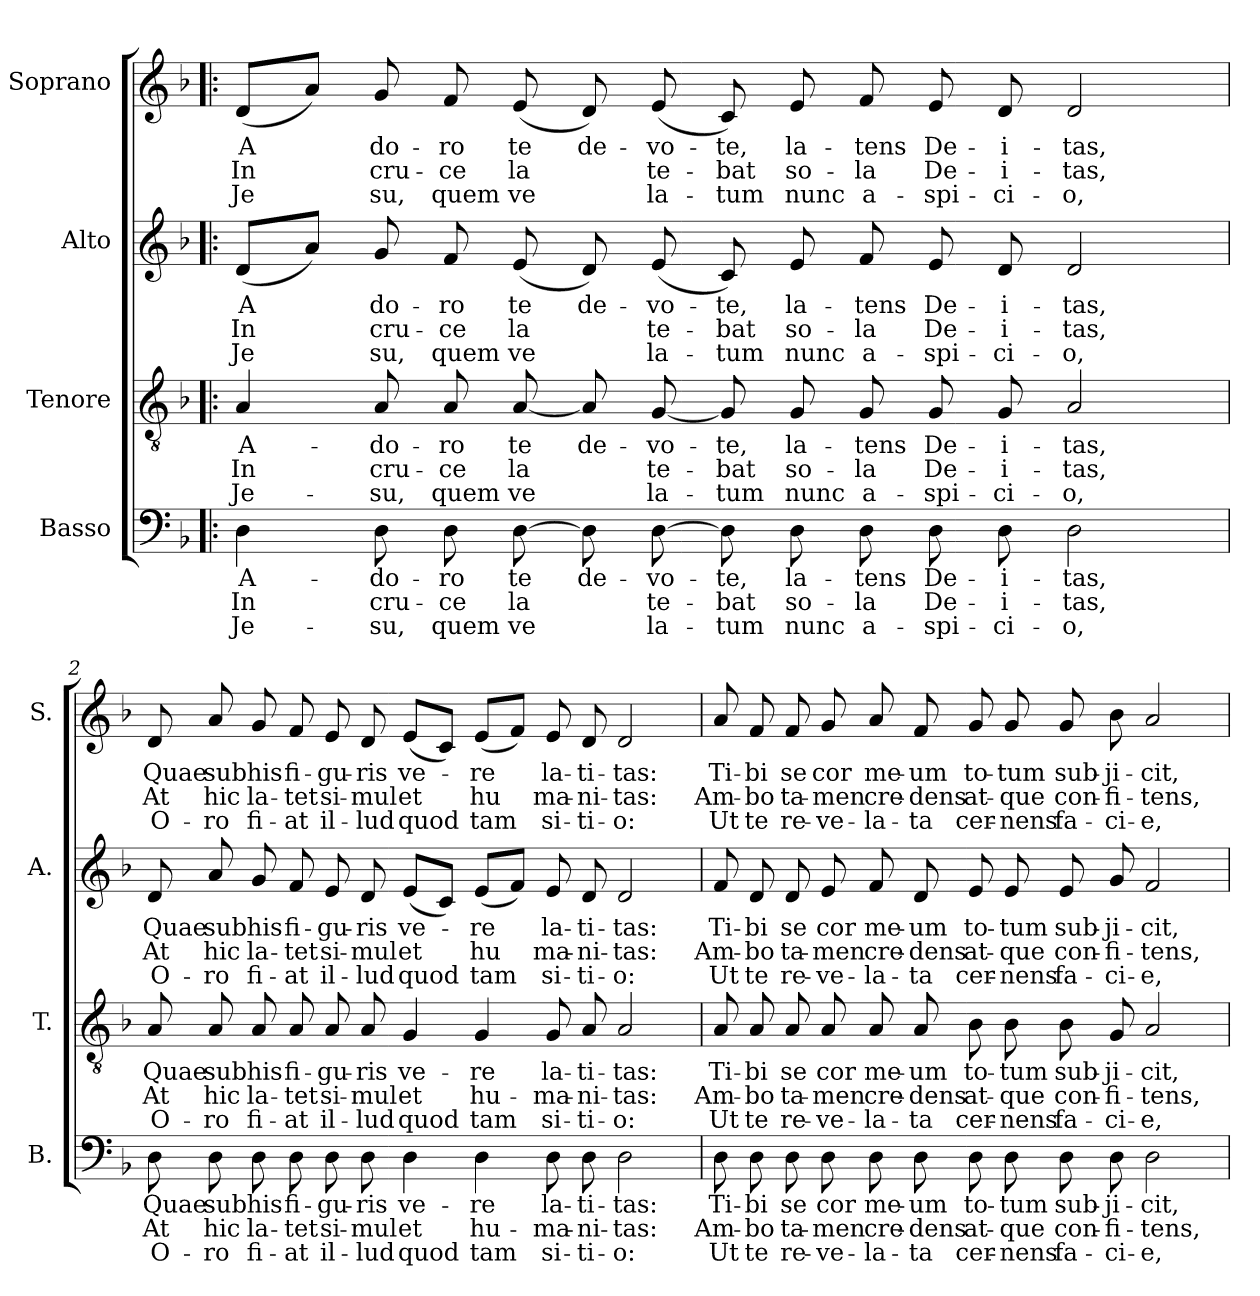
**kern	**text	**text	**text	**kern	**text	**text	**text	**kern	**text	**text	**text	**kern	**text	**text	**text
*part4	*part4	*part4	*part4	*part3	*part3	*part3	*part3	*part2	*part2	*part2	*part2	*part1	*part1	*part1	*part1
*staff4	*staff4	*staff4	*staff4	*staff3	*staff3	*staff3	*staff3	*staff2	*staff2	*staff2	*staff2	*staff1	*staff1	*staff1	*staff1
*I"Basso	*	*	*	*I"Tenore	*	*	*	*I"Alto	*	*	*	*I"Soprano	*	*	*
*I'B.	*	*	*	*I'T.	*	*	*	*I'A.	*	*	*	*I'S.	*	*	*
!!LO:PB:g=z
*stria5	*	*	*	*stria5	*	*	*	*stria5	*	*	*	*stria5	*	*	*
*clefF4	*	*	*	*clefGv2	*	*	*	*clefG2	*	*	*	*clefG2	*	*	*
*k[b-]	*	*	*	*k[b-]	*	*	*	*k[b-]	*	*	*	*k[b-]	*	*	*
*F:	*	*	*	*F:	*	*	*	*F:	*	*	*	*F:	*	*	*
=1!|:	=1!|:	=1!|:	=1!|:	=1!|:	=1!|:	=1!|:	=1!|:	=1!|:	=1!|:	=1!|:	=1!|:	=1!|:	=1!|:	=1!|:	=1!|:
!	!LO:LY:b:cj	!LO:LY:b:cj	!LO:LY:b:cj	!	!LO:LY:b:cj	!LO:LY:b:cj	!LO:LY:b:cj	!	!LO:LY:b:cj	!LO:LY:b:cj	!LO:LY:b:cj	!	!LO:LY:b:cj	!LO:LY:b:cj	!LO:LY:b:cj
4D\	A-	-In	Je-	4A/	A-	-In	Je-	(<8d/L	A-	-In	Je-	(<8d/L	A-	-In	Je-
!	!	!	!	!	!	!	!	!	!LO:LY:b:cj	!LO:LY:b:cj	!LO:LY:b:cj	!	!LO:LY:b:cj	!LO:LY:b:cj	!LO:LY:b:cj
.	.	.	.	.	.	.	.	8a/J)	--	--	--	8a/J)	--	--	--
!	!LO:LY:b:cj	!LO:LY:b:cj	!LO:LY:b:cj	!	!LO:LY:b:cj	!LO:LY:b:cj	!LO:LY:b:cj	!	!LO:LY:b:cj	!LO:LY:b:cj	!LO:LY:b:cj	!	!LO:LY:b:cj	!LO:LY:b:cj	!LO:LY:b:cj
8D\	-do-	-cru-	-su,	8A/	-do-	-cru-	-su,	8g/	-do-	-cru-	-su,	8g/	-do-	-cru-	-su,
!	!LO:LY:b:cj	!LO:LY:b:cj	!LO:LY:b:cj	!	!LO:LY:b:cj	!LO:LY:b:cj	!LO:LY:b:cj	!	!LO:LY:b:cj	!LO:LY:b:cj	!LO:LY:b:cj	!	!LO:LY:b:cj	!LO:LY:b:cj	!LO:LY:b:cj
8D\	ro	ce	quem	8A/	ro	ce	quem	8f/	ro	ce	quem	8f/	ro	ce	quem
!	!LO:LY:b:cj	!LO:LY:b:cj	!LO:LY:b:cj	!	!LO:LY:b:cj	!LO:LY:b:cj	!LO:LY:b:cj	!	!LO:LY:b:cj	!LO:LY:b:cj	!LO:LY:b:cj	!	!LO:LY:b:cj	!LO:LY:b:cj	!LO:LY:b:cj
[>8D\	te	la-	-ve-	[<8A/	te	la-	-ve-	(<8e/	te	la-	-ve-	(<8e/	te	la-	-ve-
!	!LO:LY:b:cj	!LO:LY:b:cj	!LO:LY:b:cj	!	!LO:LY:b:cj	!LO:LY:b:cj	!LO:LY:b:cj	!	!LO:LY:b:cj	!LO:LY:b:cj	!LO:LY:b:cj	!	!LO:LY:b:cj	!LO:LY:b:cj	!LO:LY:b:cj
8D\]	-de-	--	--	8A/]	-de-	--	--	8d/)	-de-	--	--	8d/)	-de-	--	--
!	!LO:LY:b:cj	!LO:LY:b:cj	!LO:LY:b:cj	!	!LO:LY:b:cj	!LO:LY:b:cj	!LO:LY:b:cj	!	!LO:LY:b:cj	!LO:LY:b:cj	!LO:LY:b:cj	!	!LO:LY:b:cj	!LO:LY:b:cj	!LO:LY:b:cj
[>8D\	-vo-	-te-	-la-	[<8G/	-vo-	-te-	-la-	(<8e/	-vo-	-te-	-la-	(<8e/	-vo-	-te-	-la-
!	!LO:LY:b:cj	!LO:LY:b:cj	!LO:LY:b:cj	!	!LO:LY:b:cj	!LO:LY:b:cj	!LO:LY:b:cj	!	!LO:LY:b:cj	!LO:LY:b:cj	!LO:LY:b:cj	!	!LO:LY:b:cj	!LO:LY:b:cj	!LO:LY:b:cj
8D\]	-te,	bat	tum	8G/]	-te,	bat	tum	8c/)	-te,	bat	tum	8c/)	-te,	bat	tum
!	!LO:LY:b:cj	!LO:LY:b:cj	!LO:LY:b:cj	!	!LO:LY:b:cj	!LO:LY:b:cj	!LO:LY:b:cj	!	!LO:LY:b:cj	!LO:LY:b:cj	!LO:LY:b:cj	!	!LO:LY:b:cj	!LO:LY:b:cj	!LO:LY:b:cj
8D\	la-	-so-	-nunc	8G/	la-	-so-	-nunc	8e/	la-	-so-	-nunc	8e/	la-	-so-	-nunc
!	!LO:LY:b:cj	!LO:LY:b:cj	!LO:LY:b:cj	!	!LO:LY:b:cj	!LO:LY:b:cj	!LO:LY:b:cj	!	!LO:LY:b:cj	!LO:LY:b:cj	!LO:LY:b:cj	!	!LO:LY:b:cj	!LO:LY:b:cj	!LO:LY:b:cj
8D\	tens	la	a-	8G/	tens	la	a-	8f/	tens	la	a-	8f/	tens	la	a-
!	!LO:LY:b:cj	!LO:LY:b:cj	!LO:LY:b:cj	!	!LO:LY:b:cj	!LO:LY:b:cj	!LO:LY:b:cj	!	!LO:LY:b:cj	!LO:LY:b:cj	!LO:LY:b:cj	!	!LO:LY:b:cj	!LO:LY:b:cj	!LO:LY:b:cj
8D\	-De-	-De-	-spi-	8G/	-De-	-De-	-spi-	8e/	-De-	-De-	-spi-	8e/	-De-	-De-	-spi-
!	!LO:LY:b:cj	!LO:LY:b:cj	!LO:LY:b:cj	!	!LO:LY:b:cj	!LO:LY:b:cj	!LO:LY:b:cj	!	!LO:LY:b:cj	!LO:LY:b:cj	!LO:LY:b:cj	!	!LO:LY:b:cj	!LO:LY:b:cj	!LO:LY:b:cj
8D\	-i-	-i-	-ci-	8G/	-i-	-i-	-ci-	8d/	-i-	-i-	-ci-	8d/	-i-	-i-	-ci-
!	!LO:LY:b:cj	!LO:LY:b:cj	!LO:LY:b:cj	!	!LO:LY:b:cj	!LO:LY:b:cj	!LO:LY:b:cj	!	!LO:LY:b:cj	!LO:LY:b:cj	!LO:LY:b:cj	!	!LO:LY:b:cj	!LO:LY:b:cj	!LO:LY:b:cj
2D\	-tas,	tas,	o,	2A/	-tas,	tas,	o,	2d/	-tas,	tas,	o,	2d/	-tas,	tas,	o,
!!LO:LB:g=z
=2	=2	=2	=2	=2	=2	=2	=2	=2	=2	=2	=2	=2	=2	=2	=2
!	!LO:LY:b:cj	!LO:LY:b:cj	!LO:LY:b:cj	!	!LO:LY:b:cj	!LO:LY:b:cj	!LO:LY:b:cj	!	!LO:LY:b:cj	!LO:LY:b:cj	!LO:LY:b:cj	!	!LO:LY:b:cj	!LO:LY:b:cj	!LO:LY:b:cj
8D\	Quae	At	O-	8A/	Quae	At	O-	8d/	Quae	At	O-	8d/	Quae	At	O-
!	!LO:LY:b:cj	!LO:LY:b:cj	!LO:LY:b:cj	!	!LO:LY:b:cj	!LO:LY:b:cj	!LO:LY:b:cj	!	!LO:LY:b:cj	!LO:LY:b:cj	!LO:LY:b:cj	!	!LO:LY:b:cj	!LO:LY:b:cj	!LO:LY:b:cj
8D\	-sub	hic	ro	8A/	-sub	hic	ro	8a/	-sub	hic	ro	8a/	-sub	hic	ro
!	!LO:LY:b:cj	!LO:LY:b:cj	!LO:LY:b:cj	!	!LO:LY:b:cj	!LO:LY:b:cj	!LO:LY:b:cj	!	!LO:LY:b:cj	!LO:LY:b:cj	!LO:LY:b:cj	!	!LO:LY:b:cj	!LO:LY:b:cj	!LO:LY:b:cj
8D\	his	la-	-fi-	8A/	his	la-	-fi-	8g/	his	la-	-fi-	8g/	his	la-	-fi-
!	!LO:LY:b:cj	!LO:LY:b:cj	!LO:LY:b:cj	!	!LO:LY:b:cj	!LO:LY:b:cj	!LO:LY:b:cj	!	!LO:LY:b:cj	!LO:LY:b:cj	!LO:LY:b:cj	!	!LO:LY:b:cj	!LO:LY:b:cj	!LO:LY:b:cj
8D\	-fi-	-tet	at	8A/	-fi-	-tet	at	8f/	-fi-	-tet	at	8f/	-fi-	-tet	at
!	!LO:LY:b:cj	!LO:LY:b:cj	!LO:LY:b:cj	!	!LO:LY:b:cj	!LO:LY:b:cj	!LO:LY:b:cj	!	!LO:LY:b:cj	!LO:LY:b:cj	!LO:LY:b:cj	!	!LO:LY:b:cj	!LO:LY:b:cj	!LO:LY:b:cj
8D\	gu-	-si-	-il-	8A/	gu-	-si-	-il-	8e/	gu-	-si-	-il-	8e/	gu-	-si-	-il-
!	!LO:LY:b:cj	!LO:LY:b:cj	!LO:LY:b:cj	!	!LO:LY:b:cj	!LO:LY:b:cj	!LO:LY:b:cj	!	!LO:LY:b:cj	!LO:LY:b:cj	!LO:LY:b:cj	!	!LO:LY:b:cj	!LO:LY:b:cj	!LO:LY:b:cj
8D\	-ris	mul	lud	8A/	-ris	mul	lud	8d/	-ris	mul	lud	8d/	-ris	mul	lud
!	!LO:LY:b:cj	!LO:LY:b:cj	!LO:LY:b:cj	!	!LO:LY:b:cj	!LO:LY:b:cj	!LO:LY:b:cj	!	!LO:LY:b:cj	!LO:LY:b:cj	!LO:LY:b:cj	!	!LO:LY:b:cj	!LO:LY:b:cj	!LO:LY:b:cj
4D\	ve-	-et	quod	4G/	ve-	-et	quod	(<8e/L	ve-	-et	quod	(<8e/L	ve-	-et	quod
!	!	!	!	!	!	!	!	!	!LO:LY:b:cj	!LO:LY:b:cj	!LO:LY:b:cj	!	!LO:LY:b:cj	!LO:LY:b:cj	!LO:LY:b:cj
.	.	.	.	.	.	.	.	8c/J)	.	.	-	8c/J)	.	.	-
!	!LO:LY:b:cj	!LO:LY:b:cj	!LO:LY:b:cj	!	!LO:LY:b:cj	!LO:LY:b:cj	!LO:LY:b:cj	!	!LO:LY:b:cj	!LO:LY:b:cj	!LO:LY:b:cj	!	!LO:LY:b:cj	!LO:LY:b:cj	!LO:LY:b:cj
4D\	re	hu-	-tam	4G/	re	hu-	-tam	(<8e/L	-re	hu-	-tam	(<8e/L	-re	hu-	-tam
!	!	!	!	!	!	!	!	!	!LO:LY:b:cj	!LO:LY:b:cj	!LO:LY:b:cj	!	!LO:LY:b:cj	!LO:LY:b:cj	!LO:LY:b:cj
.	.	.	.	.	.	.	.	8f/J)	.	-	--	8f/J)	.	-	--
!	!LO:LY:b:cj	!LO:LY:b:cj	!LO:LY:b:cj	!	!LO:LY:b:cj	!LO:LY:b:cj	!LO:LY:b:cj	!	!LO:LY:b:cj	!LO:LY:b:cj	!LO:LY:b:cj	!	!LO:LY:b:cj	!LO:LY:b:cj	!LO:LY:b:cj
8D\	la-	-ma-	-si-	8G/	la-	-ma-	-si-	8e/	-la-	-ma-	-si-	8e/	-la-	-ma-	-si-
!	!LO:LY:b:cj	!LO:LY:b:cj	!LO:LY:b:cj	!	!LO:LY:b:cj	!LO:LY:b:cj	!LO:LY:b:cj	!	!LO:LY:b:cj	!LO:LY:b:cj	!LO:LY:b:cj	!	!LO:LY:b:cj	!LO:LY:b:cj	!LO:LY:b:cj
8D\	-ti-	-ni-	-ti-	8A/	-ti-	-ni-	-ti-	8d/	-ti-	-ni-	-ti-	8d/	-ti-	-ni-	-ti-
!	!LO:LY:b:cj	!LO:LY:b:cj	!LO:LY:b:cj	!	!LO:LY:b:cj	!LO:LY:b:cj	!LO:LY:b:cj	!	!LO:LY:b:cj	!LO:LY:b:cj	!LO:LY:b:cj	!	!LO:LY:b:cj	!LO:LY:b:cj	!LO:LY:b:cj
2D\	-tas:	tas:	o:	2A/	-tas:	tas:	o:	2d/	-tas:	tas:	o:	2d/	-tas:	tas:	o:
!!LO:PB:g=z
=3	=3	=3	=3	=3	=3	=3	=3	=3	=3	=3	=3	=3	=3	=3	=3
!	!LO:LY:b:cj	!LO:LY:b:cj	!LO:LY:b:cj	!	!LO:LY:b:cj	!LO:LY:b:cj	!LO:LY:b:cj	!	!LO:LY:b:cj	!LO:LY:b:cj	!LO:LY:b:cj	!	!LO:LY:b:cj	!LO:LY:b:cj	!LO:LY:b:cj
8D\	Ti-	-Am-	-Ut	8A/	Ti-	-Am-	-Ut	8f/	Ti-	-Am-	-Ut	8a/	Ti-	-Am-	-Ut
!	!LO:LY:b:cj	!LO:LY:b:cj	!LO:LY:b:cj	!	!LO:LY:b:cj	!LO:LY:b:cj	!LO:LY:b:cj	!	!LO:LY:b:cj	!LO:LY:b:cj	!LO:LY:b:cj	!	!LO:LY:b:cj	!LO:LY:b:cj	!LO:LY:b:cj
8D\	bi	bo	te	8A/	bi	bo	te	8d/	bi	bo	te	8f/	bi	bo	te
!	!LO:LY:b:cj	!LO:LY:b:cj	!LO:LY:b:cj	!	!LO:LY:b:cj	!LO:LY:b:cj	!LO:LY:b:cj	!	!LO:LY:b:cj	!LO:LY:b:cj	!LO:LY:b:cj	!	!LO:LY:b:cj	!LO:LY:b:cj	!LO:LY:b:cj
8D\	se	ta-	-re-	8A/	se	ta-	-re-	8d/	se	ta-	-re-	8f/	se	ta-	-re-
!	!LO:LY:b:cj	!LO:LY:b:cj	!LO:LY:b:cj	!	!LO:LY:b:cj	!LO:LY:b:cj	!LO:LY:b:cj	!	!LO:LY:b:cj	!LO:LY:b:cj	!LO:LY:b:cj	!	!LO:LY:b:cj	!LO:LY:b:cj	!LO:LY:b:cj
8D\	-cor	men	ve-	8A/	-cor	men	ve-	8e/	-cor	men	ve-	8g/	-cor	men	ve-
!	!LO:LY:b:cj	!LO:LY:b:cj	!LO:LY:b:cj	!	!LO:LY:b:cj	!LO:LY:b:cj	!LO:LY:b:cj	!	!LO:LY:b:cj	!LO:LY:b:cj	!LO:LY:b:cj	!	!LO:LY:b:cj	!LO:LY:b:cj	!LO:LY:b:cj
8D\	-me-	-cre-	-la-	8A/	-me-	-cre-	-la-	8f/	-me-	-cre-	-la-	8a/	-me-	-cre-	-la-
!	!LO:LY:b:cj	!LO:LY:b:cj	!LO:LY:b:cj	!	!LO:LY:b:cj	!LO:LY:b:cj	!LO:LY:b:cj	!	!LO:LY:b:cj	!LO:LY:b:cj	!LO:LY:b:cj	!	!LO:LY:b:cj	!LO:LY:b:cj	!LO:LY:b:cj
8D\	-um	dens	ta	8A/	-um	dens	ta	8d/	-um	dens	ta	8f/	-um	dens	ta
!	!LO:LY:b:cj	!LO:LY:b:cj	!LO:LY:b:cj	!	!LO:LY:b:cj	!LO:LY:b:cj	!LO:LY:b:cj	!	!LO:LY:b:cj	!LO:LY:b:cj	!LO:LY:b:cj	!	!LO:LY:b:cj	!LO:LY:b:cj	!LO:LY:b:cj
8D\	to-	-at-	-cer-	8B-\	to-	-at-	-cer-	8e/	to-	-at-	-cer-	8g/	to-	-at-	-cer-
!	!LO:LY:b:cj	!LO:LY:b:cj	!LO:LY:b:cj	!	!LO:LY:b:cj	!LO:LY:b:cj	!LO:LY:b:cj	!	!LO:LY:b:cj	!LO:LY:b:cj	!LO:LY:b:cj	!	!LO:LY:b:cj	!LO:LY:b:cj	!LO:LY:b:cj
8D\	-tum	que	nens	8B-\	-tum	que	nens	8e/	-tum	que	nens	8g/	-tum	que	nens
!	!LO:LY:b:cj	!LO:LY:b:cj	!LO:LY:b:cj	!	!LO:LY:b:cj	!LO:LY:b:cj	!LO:LY:b:cj	!	!LO:LY:b:cj	!LO:LY:b:cj	!LO:LY:b:cj	!	!LO:LY:b:cj	!LO:LY:b:cj	!LO:LY:b:cj
8D\	sub-	-con-	-fa-	8B-\	sub-	-con-	-fa-	8e/	sub-	-con-	-fa-	8g/	sub-	-con-	-fa-
!	!LO:LY:b:cj	!LO:LY:b:cj	!LO:LY:b:cj	!	!LO:LY:b:cj	!LO:LY:b:cj	!LO:LY:b:cj	!	!LO:LY:b:cj	!LO:LY:b:cj	!LO:LY:b:cj	!	!LO:LY:b:cj	!LO:LY:b:cj	!LO:LY:b:cj
8D\	-ji-	-fi-	-ci-	8G/	-ji-	-fi-	-ci-	8g/	-ji-	-fi-	-ci-	8b-\	-ji-	-fi-	-ci-
!	!LO:LY:b:cj	!LO:LY:b:cj	!LO:LY:b:cj	!	!LO:LY:b:cj	!LO:LY:b:cj	!LO:LY:b:cj	!	!LO:LY:b:cj	!LO:LY:b:cj	!LO:LY:b:cj	!	!LO:LY:b:cj	!LO:LY:b:cj	!LO:LY:b:cj
2D\	-cit,	tens,	e,	2A/	-cit,	tens,	e,	2f/	-cit,	tens,	e,	2a/	-cit,	tens,	e,
=	=	=	=	=	=	=	=	=	=	=	=	=	=	=	=
*-	*-	*-	*-	*-	*-	*-	*-	*-	*-	*-	*-	*-	*-	*-	*-
